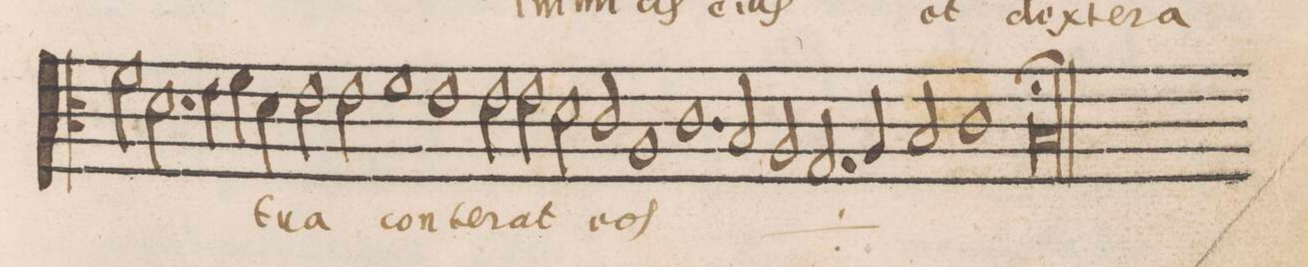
**kern	**text
*I"ALTVS	*
*clefC3	*
*k[]	*
*met(C|)	*
*M2/1	*
2f\	.
2.d\	.
4e\	.
4f\	.
4d\	tu-
=29-	=29-
2e\	-a
2e\	.
1f	con-
=30-	=30-
1e	.
2e\	-te-
2e\	-rat
=31-	=31-
2d\	.
2c/	e-
1A	-oſ
*	*ij
=32-	=32-
1.c	con-
2B/	-te-
=33-	=33-
2A/	-rat
2.G/	e-
4A/	.
2B/	.
=34-	=34-
1c	.
0.B;	-oſ
*	*Xij
=35-	=35-
=-	=-
*-	*-
